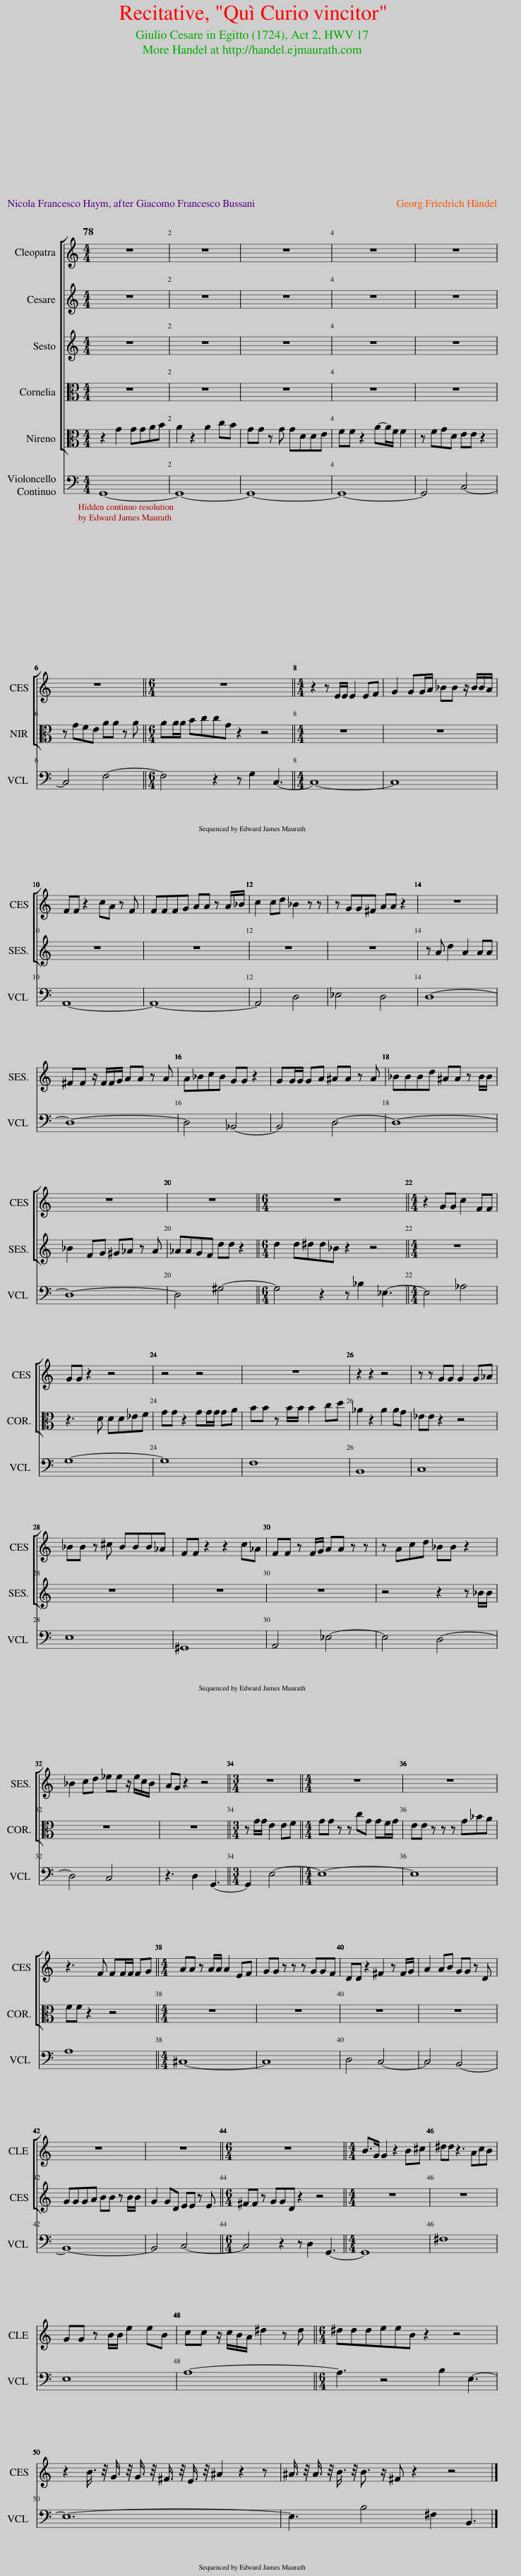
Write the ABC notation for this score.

X:1
%%score [ 1 2 3 4 5 ] 6 { 7 | ( 8 9 ) } { ( 10 11 ) | ( 12 13 ) } { ( 14 16 ) | ( 15 17 18 ) }
L:1/8
Q:1/4=78
M:4/4
I:linebreak $
K:C
V:1 treble
V:2 treble
V:3 treble
V:4 alto
V:5 alto
V:6 bass
V:7 treble
V:8 bass
V:9 bass
V:10 treble
V:11 treble
V:12 bass
V:13 bass
V:14 treble
V:16 treble
V:15 bass
V:17 bass
V:18 bass
V:1
 z8 | z8 | z8 | z8 | z8 |$ %5
 z8 ||[M:6/4] z12 ||[M:4/4] z8 | z8 |$ z8 | %10
 z8 | z8 | z8 | z8 |$ z8 | %15
 z8 | z8 | z8 |$ z8 | z8 || %20
[M:6/4] z12 ||[M:4/4] z8 |$ z8 | z8 | z8 | %25
 z8 | z8 |$ z8 | z8 | z8 | %30
 z8 |$ z8 | z8 ||[M:3/4] z6 ||[M:4/4] z8 | %35
 z8 |$ z8 ||[M:4/4] z8 | z8 | z8 | %40
 z8 |$ z8 | z8 ||[M:6/4] z12 ||[M:4/4] B>G G2 z2 B^c | %45
 ^dd z3 AcB |$ GG z B/B/ e2 eB | cc z/ c/B/A/ ^d2 z d ||[M:6/4] ^dddeeB z2 z4 |$ z12 | %50
 z12 |] %51
V:2
 z8 | z8 | z8 | z8 | z8 |$ %5
 z8 ||[M:6/4] z12 ||[M:4/4] z2 z E/E/ E2 EF | G2 GG/A/ _BB z/ B/B/A/ |$ FF z2 cA z F | %10
 FFFG AA z A/_B/ | c2 cd _B2 z z | z GG^F AA z2 | z8 |$ z8 | %15
 z8 | z8 | z8 |$ z8 | z8 || %20
[M:6/4] z12 ||[M:4/4] z2 GG c2 FF |$ GG z2 z4 | z4 z4 | z8 | %25
 z2 z2 z4 | z z GG G2 G_A |$ _BB z ^c BBB_A | FF z2 z2 c_A | FF z F/G/ AA z z | %30
 z Acd _BB z2 |$ z8 | z8 ||[M:3/4] z6 ||[M:4/4] z8 | %35
 z8 |$ z3 F FF/F/ FG ||[M:4/4] AA z A/A/ A2 EF | GG z z z GGF | DD z2 ^F2 z F/G/ | %40
 A2 AB GG z D |$ GGGA BB z B/B/ | G2 GD EE z E ||[M:6/4] ^FF z GGD z2 z4 ||[M:4/4] z8 | %45
 z8 |$ z8 | z8 ||[M:6/4] z12 |$ z2 B3/4 z/4 G3/4 z/4 G3/4 z/4 ^F3/4 z/4 E3/4 z/4 ^A2 z2 z | %50
 ^A3/4 z/4 A3/4 z/4 B3/4 z/4 B3/2 z/ ^F z2 z4 |] %51
V:3
 z8 | z8 | z8 | z8 | z8 |$ %5
 z8 ||[M:6/4] z12 ||[M:4/4] z8 | z8 |$ z8 | %10
 z8 | z8 | z8 | z A d2 A2 AA |$ ^FF z/ F/F/G/ AA z A | %15
 A_BcB GG z2 | GG/G/ GA ^AA z A | _BBBd ^AA z B/B/ |$ _B2 FG ^G_A z A | _AAGF dd z2 || %20
[M:6/4] d2 d^dd_B z2 z4 ||[M:4/4] z8 |$ z8 | z8 | z8 | %25
 z8 | z8 |$ z8 | z8 | z8 | %30
 z4 z2 z _B/B/ |$ _B2 cd _ee z/ e/c/B/ | AG z2 z4 ||[M:3/4] z6 ||[M:4/4] z8 | %35
 z8 |$ z8 ||[M:4/4] z8 | z8 | z8 | %40
 z8 |$ z8 | z8 ||[M:6/4] z12 ||[M:4/4] z8 | %45
 z8 |$ z8 | z8 ||[M:6/4] z12 |$ z12 | %50
 z12 |] %51
V:4
 z8 | z8 | z8 | z8 | z8 |$ %5
 z8 ||[M:6/4] z12 ||[M:4/4] z8 | z8 |$ z8 | %10
 z8 | z8 | z8 | z8 |$ z8 | %15
 z8 | z8 | z8 |$ z8 | z8 || %20
[M:6/4] z12 ||[M:4/4] z8 |$ z3 D DD_EF | GG z2 GG/G/ GA | BB z B/B/ B2 cd | %25
 _A2 z2 A2 AG | _EE z2 z4 |$ z8 | z8 | z8 | %30
 z8 |$ z8 | z8 ||[M:3/4] z G/G/ E2 EF ||[M:4/4] GG z z cG GF/G/ | %35
 EE z z z G_BA |$ FF z2 z4 ||[M:4/4] z8 | z8 | z8 | %40
 z8 |$ z8 | z8 ||[M:6/4] z12 ||[M:4/4] z8 | %45
 z8 |$ z8 | z8 ||[M:6/4] z12 |$ z12 | %50
 z12 |] %51
V:5
 z2 G2 GGAB | A2 z2 A2 cB | GG z G GDDE | FF z2 A-A/F/ F2 | z FGD EE z2 |$ %5
 z GFE AA z A ||[M:6/4] AA/A/ BccG z2 z4 ||[M:4/4] z8 | z8 |$ z8 | %10
 z8 | z8 | z8 | z8 |$ z8 | %15
 z8 | z8 | z8 |$ z8 | z8 || %20
[M:6/4] z12 ||[M:4/4] z8 |$ z8 | z8 | z8 | %25
 z8 | z8 |$ z8 | z8 | z8 | %30
 z8 |$ z8 | z8 ||[M:3/4] z6 ||[M:4/4] z8 | %35
 z8 |$ z8 ||[M:4/4] z8 | z8 | z8 | %40
 z8 |$ z8 | z8 ||[M:6/4] z12 ||[M:4/4] z8 | %45
 z8 |$ z8 | z8 ||[M:6/4] z12 |$ z12 | %50
 z12 |] %51
V:6
 G,,8- | G,,8- | G,,8- | G,,8- | G,,4 C,4- |$ %5
 C,4 F,4- ||[M:6/4] F,4 z2 z G,2 C,3- ||[M:4/4] C,8- |[K:C] C,8 |$ A,,8- | %10
 A,,8- | A,,4 D,4 | _E,4 D,4 | D,8- |$ D,8- | %15
 D,4 _B,,4- | B,,4 D,4- | D,8- |$ D,8- | D,4 ^G,4- || %20
[M:6/4] G,4 z2 z _B,2 _E,3- ||[M:4/4] E,4 _A,4 |$ G,8- | G,8 | F,8 | %25
 B,,8 | C,8 |$ E,8 | ^G,,8 | A,,4 _E,4- | %30
 E,4 D,4- |$ D,4 C,4 | z3 D,2 G,,3- ||[M:3/4] G,,2 E,4- ||[M:4/4] E,8- | %35
 E,8 |$ A,8 ||[M:4/4] ^C,8- | C,8 | D,4 C,4- | %40
 C,4 B,,4- |$ B,,8- | B,,4 C,4- ||[M:6/4] C,4 z2 z D,2 G,,3- ||[M:4/4] G,,8 | %45
 ^F,8 |$ E,8 | A,8- ||[M:6/4] A,3 z4 B,2 E,3- |$ E,12- | %50
 E,3 B,4 ^F,2 B,,3 |] %51
V:7
 z8 | z8 | z8 | z8 | z8 |$ %5
 z8 ||[M:6/4] z12 ||[M:4/4] z8 | z8 |$ z8 | %10
 z8 | z8 | z8 | z8 |$ z8 | %15
 z8 | z8 | z8 |$ z8 | z8 || %20
[M:6/4] z12 ||[M:4/4] z8 |$ z8 | z8 | z8 | %25
 z8 | z8 |$ z8 | z8 | z8 | %30
 z8 |$ z8 | z8 ||[M:3/4] z6 ||[M:4/4] z8 | %35
 z8 |$ z8 ||[M:4/4] z8 | z8 | z8 | %40
 z8 |$ z8 | z8 ||[M:6/4] z12 ||[M:4/4] z8 | %45
 z8 |$ z8 | z8 ||[M:6/4] z12 |$ z G/ z/ z2 z8 | %50
 z3 [B,D^FB]3/2 z/ z z2 z4 |] %51
V:8
 z8 | z8 | z8 | z8 | z8 |$ %5
 z8 ||[M:6/4] z12 ||[M:4/4] z8 | z8 |$ z8 | %10
 z8 | z8 | z8 | z8 |$ z8 | %15
 z8 | z8 | z8 |$ z8 | z8 || %20
[M:6/4] z12 ||[M:4/4] z8 |$ z8 | z8 | z8 | %25
 z8 | z8 |$ z8 | z8 | z8 | %30
 z8 |$ z8 | z8 ||[M:3/4] z6 ||[M:4/4] z8 | %35
 z8 |$ z8 ||[M:4/4] z8 | z8 | z8 | %40
 z8 |$ z8 | z8 ||[M:6/4] z12 ||[M:4/4] z8 | %45
 z8 |$ z8 | z8 ||[M:6/4] z12 |$ E,/ z/ z z2 z8 | %50
 z/ z/ z2 z4 [^F,^A,^CE^F^A] z [B,,F,DB] z2 |] %51
V:9
 x8 | x8 | x8 | x8 | x8 |$ %5
 x8 ||[M:6/4] x12 ||[M:4/4] x8 | x8 |$ x8 | %10
 x8 | x8 | x8 | x8 |$ x8 | %15
 x8 | x8 | x8 |$ x8 | x8 || %20
[M:6/4] x12 ||[M:4/4] x8 |$ x8 | x8 | x8 | %25
 x8 | x8 |$ x8 | x8 | x8 | %30
 x8 |$ x8 | x8 ||[M:3/4] x6 ||[M:4/4] x8 | %35
 x8 |$ x8 ||[M:4/4] x8 | x8 | x8 | %40
 x8 |$ x8 | x8 ||[M:6/4] x12 ||[M:4/4] x8 | %45
 x8 |$ x8 | x8 ||[M:6/4] x12 |$ z/ B,/ z2 z4 [E,G,^A,^C] z4 | %50
 [E,G,^A,^C]/ x19/2 z2 |] %51
V:10
 z D6 z | D8 | D4 D4 | D4 z4 | D4 [CE]4 |$ %5
 E4 [CF]4 ||[M:6/4] z6 z [DFGB]2 [Ec]2 z ||[M:4/4] z8 | z8 |$ z8 | %10
 z8 | z8 | z8 | ^F4 [DF]4 |$ D4 [D^F]4 | %15
 ^F4 D4 | D4 F4 | [DF]4 F4 |$ D4 [_B,DF]4 | [_B,F]4 [DF_B]4 || %20
[M:6/4] [DF_A_B]4 z3 [DFABd]2 [G_e]2 z ||[M:4/4] z8 |$ z8 | z8 | z8 | %25
 z8 | z8 |$ z8 | z8 | z8 | %30
 z8 |$ [DF]4 _E4 | z3 [D^F]2 G3 ||[M:3/4] z2 z2 z2 ||[M:4/4] z8 | %35
 z8 |$ z8 ||[M:4/4] z8 | z8 | z8 | %40
 z8 |$ z8 | z8 ||[M:6/4] z12 ||[M:4/4] [DG]8 | %45
 [C_E_G]4 [C^D^F]4 |$ E4 [EGB]4 | [CEA]4 [^D^FA]4 ||[M:6/4] [^D^FAB]4 [EGB]3 [DFAB^d]2 [B,Ge] z2 |$ z12 | %50
 z12 |] %51
V:11
 z3/2 G6 z/ | x8 | x8 | x8 | x8 |$ %5
 x8 ||[M:6/4] x12 ||[M:4/4] x8 | x8 |$ x8 | %10
 x8 | x8 | x8 | x8 |$ x8 | %15
 x8 | x8 | x8 |$ x8 | x8 || %20
[M:6/4] x12 ||[M:4/4] x8 |$ x8 | x8 | x8 | %25
 x8 | x8 |$ x8 | x8 | x8 | %30
 x8 |$ x8 | x8 ||[M:3/4] x6 ||[M:4/4] x8 | %35
 x8 |$ x8 ||[M:4/4] x8 | x8 | x8 | %40
 x8 |$ x8 | x8 ||[M:6/4] x12 ||[M:4/4] x8 | %45
 x8 |$ x8 | x8 ||[M:6/4] x12 |$ x12 | %50
 x12 |] %51
V:12
 G,,8 | G,8 | [G,,B,]4 [G,B,]4 | [G,,F,B,]4 [F,A,]4 | [G,,F,B,]4 [C,G,]4 |$ %5
 [C,G,]4 [F,A,]4 ||[M:6/4] z6 z [G,B,]2 [C,G,]2 z ||[M:4/4] z8 | z8 |$ z8 | %10
 z8 | z8 | z4 z4 | [D,A,]4 A,4 |$ [D,^F,A,]4 A,4 | %15
 [D,A,]4 [_B,,G,]4 | [_B,,G,]4 [D,_B,]4 | _B,4 [F,D]4 |$ [D,_B,]4 [F,_A,]4 | [D,^G,]4 G,4 || %20
[M:6/4] z6 z ^A,2 [_E,_B,]2 z ||[M:4/4] z8 |$ z8 | z8 | z8 | %25
 z8 | z8 |$ z8 | z8 | z8 | %30
 z8 |$ _B,4 [C,G,]4 | z3 [D,^F,A,]2 [G,,D,B,]3 ||[M:3/4] z2 z2 z2 ||[M:4/4] z8 | %35
 z8 |$ z8 ||[M:4/4] z8 | z8 | z8 | %40
 z8 |$ z8 | z8 ||[M:6/4] z12 ||[M:4/4] [G,,B,]8 | %45
 [^F,A,]4 A,4 |$ [E,G,B,]4 B,4 | A,4 C4 ||[M:6/4] z3 z4 B,2 E,3 |$ z12 | %50
 z12 |] %51
V:13
 z/ B,6 z/ z | x8 | x8 | x8 | x8 |$ %5
 x8 ||[M:6/4] x12 ||[M:4/4] x8 | x8 |$ x8 | %10
 x8 | x8 | x8 | x8 |$ x8 | %15
 x8 | x8 | x8 |$ x8 | x8 || %20
[M:6/4] x12 ||[M:4/4] x8 |$ x8 | x8 | x8 | %25
 x8 | x8 |$ x8 | x8 | x8 | %30
 x8 |$ x8 | x8 ||[M:3/4] x6 ||[M:4/4] x8 | %35
 x8 |$ x8 ||[M:4/4] x8 | x8 | x8 | %40
 x8 |$ x8 | x8 ||[M:6/4] x12 ||[M:4/4] x8 | %45
 x8 |$ x8 | x8 ||[M:6/4] x12 |$ x12 | %50
 x12 |] %51
V:14
 z8 | z8 | z8 | z8 | z8 |$ %5
 z4 z4 ||[M:6/4] z12 ||[M:4/4] z2 E6 | E4 [CEG]4 |$ C4 [CF]4 | %10
 C4 [CF]4 | C4 F4 | z4 _G4 | z8 |$ z8 | %15
 z8 | z8 | z8 |$ z8 | z8 || %20
[M:6/4] z12 ||[M:4/4] z8 |$ D8 | D8 | [DG]8 | %25
 [B,DF]8 | z8 |$ [CG]8 | C8 | z4 F4 | %30
 [C_EF]4 F4 |$ z8 | z8 ||[M:3/4] z2 C4 ||[M:4/4] C4 [CE]4 | %35
 C4 [CE]4 |$ C8 ||[M:4/4] E8 | [A,^CE]4 [A,CE]4 | z8 | %40
 [D^F]4 D4 |$ D8 | D4 z4 ||[M:6/4] z6 z [D^F]2 G3 ||[M:4/4] z8 | %45
 z8 |$ z8 | z8 ||[M:6/4] z12 |$ z12 | %50
 z12 |] %51
V:15
 z8 | z8 | z8 | z8 | z8 |$ %5
 z8 ||[M:6/4] z12 ||[M:4/4] z/ E,6 z/ z | [C,G,]4 [G,_B,]4 |$ [A,,F,]4 A,4 | %10
 [A,,F,]4 A,4 | [A,,F,]4 [D,_B,]4 | [_E,G,_B,]4 [D,A,]4 | z8 |$ z8 | %15
 z8 | z8 | z8 |$ z8 | z8 || %20
[M:6/4] z12 ||[M:4/4] [_E,G,_B,]2 z2 [_A,C_E]4 |$ [G,B,]8 | [G,B,]8 | [F,B,]8 | %25
 [B,,^G,]8 | [C,_E,G,]4 [G,C^D]4 |$ [E,_B,]8 | [_A,,F,]8 | [A,,F,C]4 [_E,A,C]4 | %30
 A,4 [D,_B,]4 |$ z8 | z8 ||[M:3/4] z2 [E,G,]4 ||[M:4/4] [E,G,]4 G,4 | %35
 [E,G,]4 [G,_B,]4 |$ A,8 ||[M:4/4] [^C,A,]8 | [^C,G,]4 G,4 | [D,F,A,]4 [C,^F,A,CD]4 | %40
 [A,C]4 [B,,G,]4 |$ [B,,G,]8 | [G,B,]4 [C,E,G,]4 ||[M:6/4] z6 z [D,^F,A,C]2 [G,,D,B,]3 ||[M:4/4] z8 | %45
 z8 |$ z8 | z8 ||[M:6/4] z12 |$ z12 | %50
 z12 |] %51
V:16
 x8 | x8 | x8 | x8 | x8 |$ %5
 x8 ||[M:6/4] x12 ||[M:4/4] z3/2 C6 z/ | x8 |$ x8 | %10
 x8 | x8 | x8 | x8 |$ x8 | %15
 x8 | x8 | x8 |$ x8 | x8 || %20
[M:6/4] x12 ||[M:4/4] x8 |$ x8 | x8 | x8 | %25
 x8 | x8 |$ x8 | x8 | x8 | %30
 x8 |$ x8 | x8 ||[M:3/4] x6 ||[M:4/4] x8 | %35
 x8 |$ x8 ||[M:4/4] x8 | x8 | x8 | %40
 x8 |$ x8 | x8 ||[M:6/4] x12 ||[M:4/4] x8 | %45
 x8 |$ x8 | x8 ||[M:6/4] x12 |$ x12 | %50
 x12 |] %51
V:17
 x8 | x8 | x8 | x8 | x8 |$ %5
 x8 ||[M:6/4] x12 ||[M:4/4] z G,6 z | x8 |$ x8 | %10
 x8 | x8 | x8 | x8 |$ x8 | %15
 x8 | x8 | x8 |$ x8 | x8 || %20
[M:6/4] x12 ||[M:4/4] x8 |$ x8 | x8 | x8 | %25
 x8 | x8 |$ x8 | x8 | x8 | %30
 x8 |$ x8 | x8 ||[M:3/4] x6 ||[M:4/4] x8 | %35
 x8 |$ x8 ||[M:4/4] x8 | x8 | x8 | %40
 x8 |$ x8 | x8 ||[M:6/4] x12 ||[M:4/4] x8 | %45
 x8 |$ x8 | x8 ||[M:6/4] x12 |$ x12 | %50
 x12 |] %51
V:18
 x8 | x8 | x8 | x8 | x8 |$ %5
 x8 ||[M:6/4] x12 ||[M:4/4] C,8 | x8 |$ x8 | %10
 x8 | x8 | x8 | x8 |$ x8 | %15
 x8 | x8 | x8 |$ x8 | x8 || %20
[M:6/4] x12 ||[M:4/4] x8 |$ x8 | x8 | x8 | %25
 x8 | x8 |$ x8 | x8 | x8 | %30
 x8 |$ x8 | x8 ||[M:3/4] x6 ||[M:4/4] x8 | %35
 x8 |$ x8 ||[M:4/4] x8 | x8 | x8 | %40
 x8 |$ x8 | x8 ||[M:6/4] x12 ||[M:4/4] x8 | %45
 x8 |$ x8 | x8 ||[M:6/4] x12 |$ x12 | %50
 x12 |] %51
